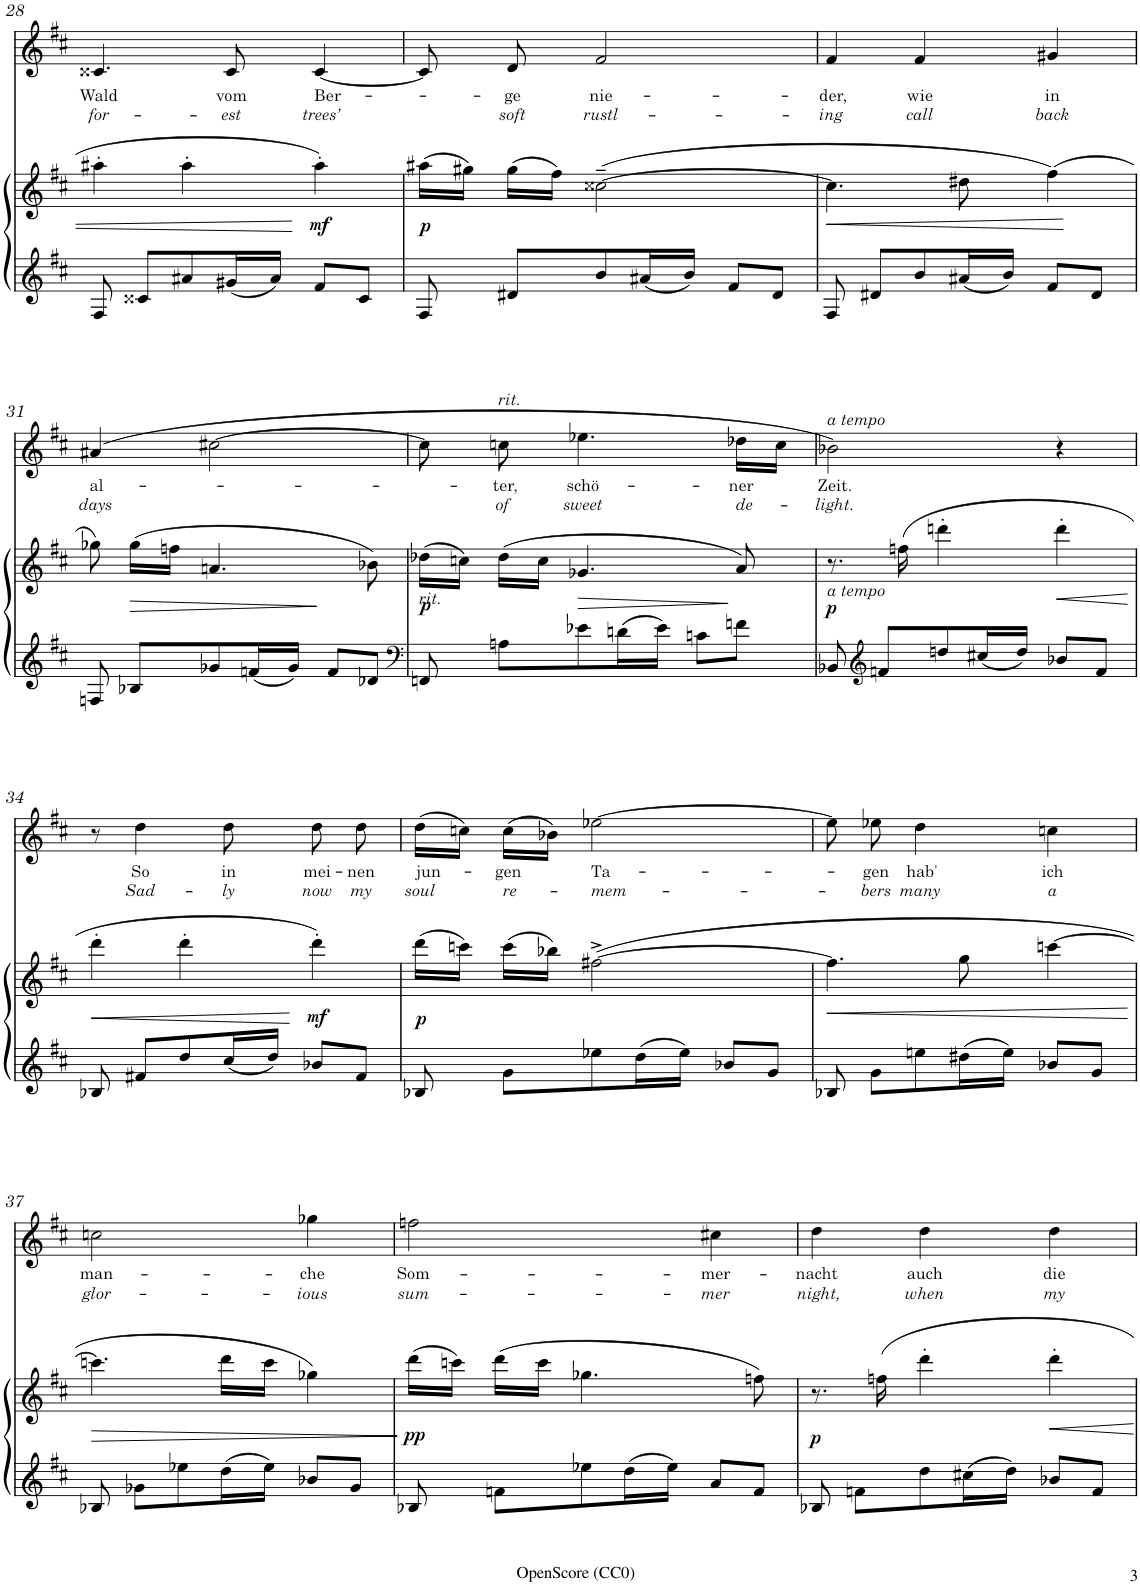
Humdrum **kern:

**kern	**kern	**dynam	**kern	**text	**text
*part2	*part2	*part2	*part1	*part1	*part1
*staff3	*staff2	*staff2/3	*staff1	*staff1	*staff1
*I"Piano	*	*	*I"Voice	*	*
*I'Pno	*	*	*	*	*
!!LO:PB:g=z
*clefG2	*clefG2	*	*clefG2	*	*
*k[f#c#]	*k[f#c#]	*	*k[f#c#]	*	*
*M3/4	*M3/4	*	*M3/4	*	*
=28	=28	=28	=28	=28	=28
!	!	!	!	!LO:LY:b	!LO:LY:b
8F#/	4aa#X'\	.	4.c##X/	Wald	for-
8c##X/L	.	.	.	.	.
8a#X/	4aa#'\	.	.	.	.
!	!	!	!	!LO:LY:b	!LO:LY:b
16g#X/L	.	.	8c##/	vom	-est
16a#/JJ	.	.	.	.	.
!	!	!LO:DY:b	!	!LO:LY:b	!LO:LY:b
8f#/L	4aa#'\	mf	[4c##/	Ber-	trees’
8c##/J	.	.	.	.	.
=29	=29	=29	=29	=29	=29
!	!	!LO:DY:b	!	!	!
8F#/	(16aa#X\LL	p	8c##/]	.	.
.	16gg#X\JJ)	.	.	.	.
!	!	!	!	!LO:LY:b	!LO:LY:b
8d#X/L	(16gg#\LL	.	8d/	-ge	soft
.	16ff#\JJ)	.	.	.	.
!	!	!	!	!LO:LY:b	!LO:LY:b
8b/	([2cc##X~\	.	2f#/	nie-	rustl-
16a#X/L	.	.	.	.	.
16b/JJ	.	.	.	.	.
8f#/L	.	.	.	.	.
8d#/J	.	.	.	.	.
=30	=30	=30	=30	=30	=30
!	!	!LO:HP:b	!	!LO:LY:b	!LO:LY:b
8F#/	4.cc##\]	<	4f#/	-der,	-ing
8d#X/L	.	.	.	.	.
!	!	!	!	!LO:LY:b	!LO:LY:b
8b/	.	.	4f#/	wie	call
16a#X/L	8dd#X\	.	.	.	.
16b/JJ	.	.	.	.	.
!	!	!	!	!LO:LY:b	!LO:LY:b
8f#/L	(4ff#\)	.	4g#X/	in	back
8d#/J	.	.	.	.	.
.	.	[	.	.	.
!!LO:LB:g=z
=31	=31	=31	=31	=31	=31
!	!	!	!	!LO:LY:b	!LO:LY:b
8Fn/	8gg-X\)	.	(4a#X/	al-	days
!	!	!LO:HP:b	!	!	!
8B-X/L	(16gg-\LL	>	.	.	.
.	16ffn\JJ	.	.	.	.
8g-X/	4.an/	.	[2cc#X\	.	.
16fn/L	.	.	.	.	.
16g-/JJ	.	.	.	.	.
8f/L	.	.	.	.	.
8d-X/J	8b-X\)	]	.	.	.
=32	=32	=32	=32	=32	=32
*clefF4	*	*	*	*	*
!	!LO:TX:b:i:t=rit.	!	!	!	!
!	!	!LO:DY:b	!	!	!
8FFn/	(16dd-X\LL	p	8cc#\]	.	.
.	16ccn\JJ)	.	.	.	.
!	!	!	!LO:TX:a:i:t=rit.	!	!
!	!	!	!	!LO:LY:b	!LO:LY:b
8An\L	(16dd-\LL	.	8ccn\	-ter,	of
.	16cc\JJ	.	.	.	.
!	!	!LO:HP:b	!	!LO:LY:b	!LO:LY:b
8e-X\	4.g-X/	>	4.ee-X\	schö-	sweet
16dn\L	.	.	.	.	.
16e-\JJ	.	.	.	.	.
8cn\L	.	.	.	.	.
!	!	!	!	!LO:LY:b	!LO:LY:b
8fn\J	8a/)	]	16dd-X\LL	-ner	de-
.	.	.	16cc\JJ	.	.
=33	=33	=33	=33	=33	=33
!	!	!	!LO:TX:a:i:t=a tempo	!	!
!	!LO:TX:b:i:t=a tempo	!	!	!	!
!	!	!LO:DY:b	!	!LO:LY:b	!LO:LY:b
8BB-X/	8.r	p	2b-X\)	Zeit.	-light.
*clefG2	*	*	*	*	*
8fn/L	.	.	.	.	.
.	(16ffn\	.	.	.	.
8ddn/	4dddn'\	.	.	.	.
16cc#X/L	.	.	.	.	.
16dd/JJ	.	.	.	.	.
!	!	!LO:HP:b	!	!	!
8b-X/L	4ddd'\	<	4r	.	.
8f/J	.	.	.	.	.
.	.	[	.	.	.
!!LO:LB:g=z
=34	=34	=34	=34	=34	=34
!	!	!LO:HP:b	!	!	!
8B-X/	4ddd'\	<	8r	.	.
!	!	!	!	!LO:LY:b	!LO:LY:b
8f#X/L	.	.	4dd\	So	Sad-
8dd/	4ddd'\	.	.	.	.
!	!	!	!	!LO:LY:b	!LO:LY:b
16cc#/L	.	.	8dd\	in	-ly
16dd/JJ	.	.	.	.	.
!	!	!LO:DY:n=1:b	!	!LO:LY:b	!LO:LY:b
8b-X/L	4ddd'\)	[ mf	8dd\	mei-	now
!	!	!	!	!LO:LY:b	!LO:LY:b
8f#/J	.	.	8dd\	-nen	my
=35	=35	=35	=35	=35	=35
!	!	!LO:DY:b	!	!LO:LY:b	!LO:LY:b
8B-X/	(16ddd\LL	p	(16dd\LL	jun-	soul
.	16cccn\JJ)	.	16ccn\JJ)	.	.
!	!	!	!	!LO:LY:b	!LO:LY:b
8g\L	(16ccc\LL	.	(16cc\LL	-gen	re-
.	16bb-X\JJ)	.	16b-X\JJ)	.	.
!	!	!	!	!LO:LY:b	!LO:LY:b
8ee-X\	([2ff#X^\	.	[2ee-X\	Ta-	-mem-
16dd\L	.	.	.	.	.
16ee-\JJ	.	.	.	.	.
8b-X/L	.	.	.	.	.
8g/J	.	.	.	.	.
=36	=36	=36	=36	=36	=36
!	!	!LO:HP:b	!	!	!
8B-X/	4.ff#\]	<	8ee-\]	.	.
!	!	!	!	!LO:LY:b	!LO:LY:b
8g\L	.	.	8ee-X\	-gen	-bers
!	!	!	!	!LO:LY:b	!LO:LY:b
8een\	.	.	4dd\	hab'	many
16dd#X\L	8gg\	.	.	.	.
16ee\JJ	.	.	.	.	.
!	!	!	!	!LO:LY:b	!LO:LY:b
8b-X/L	[4cccn\	.	4ccn\	ich	a
8g/J	.	.	.	.	.
.	.	[	.	.	.
!!LO:LB:g=z
=37	=37	=37	=37	=37	=37
!	!	!LO:HP:b	!	!LO:LY:b	!LO:LY:b
8B-X/	4.cccn\]	>	2ccn\	man-	glor-
8g-X\L	.	.	.	.	.
8ee-X\	.	.	.	.	.
16dd\L	16ddd\LL	.	.	.	.
16ee-\JJ	16ccc\JJ	.	.	.	.
!	!	!	!	!LO:LY:b	!LO:LY:b
8b-X/L	4gg-X\)	.	4gg-X\	-che	-ious
8g-/J	.	.	.	.	.
.	.	]	.	.	.
=38	=38	=38	=38	=38	=38
!	!	!LO:DY:b	!	!LO:LY:b	!LO:LY:b
8B-X/	(16ddd\LL	pp	2ffn\	Som-	sum-
.	16cccn\JJ)	.	.	.	.
8fn\L	(16ddd\LL	.	.	.	.
.	16ccc\JJ	.	.	.	.
8ee-X\	4.gg-X\	.	.	.	.
16dd\L	.	.	.	.	.
16ee-\JJ	.	.	.	.	.
!	!	!	!	!LO:LY:b	!LO:LY:b
8a/L	.	.	4cc#X\	-mer-	-mer
8f/J	8ffn\)	.	.	.	.
=39	=39	=39	=39	=39	=39
!	!	!LO:DY:b	!	!LO:LY:b	!LO:LY:b
8B-X/	8.r	p	4dd\	-nacht	night,
8fn\L	.	.	.	.	.
.	16ffn\	.	.	.	.
!	!	!	!	!LO:LY:b	!LO:LY:b
8dd\	4ddd'\	.	4dd\	auch	when
16cc#X\L	.	.	.	.	.
16dd\JJ	.	.	.	.	.
!	!	!	!	!LO:LY:b	!LO:LY:b
8b-X/L	4ddd'\	.	4dd\	die	my
8f/J	.	.	.	.	.
=	=	=	=	=	=
*-	*-	*-	*-	*-	*-
